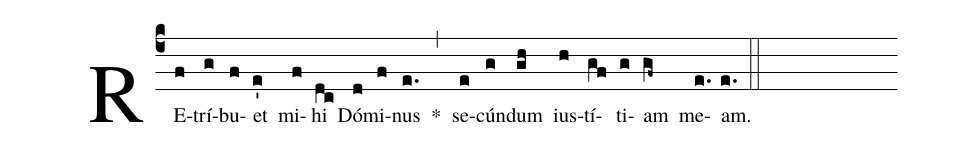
nabc-lines:1;
%%
(c4)
RE(f)trí(g)bu(f)et(e') mi(f)hi(dc) Dó(d)mi(f)nus(e.) *(,)
se(e)cún(g)dum(gh) ius(h)tí(gf)ti(g)am(gf~) me(e.)am.(e.) (::)
